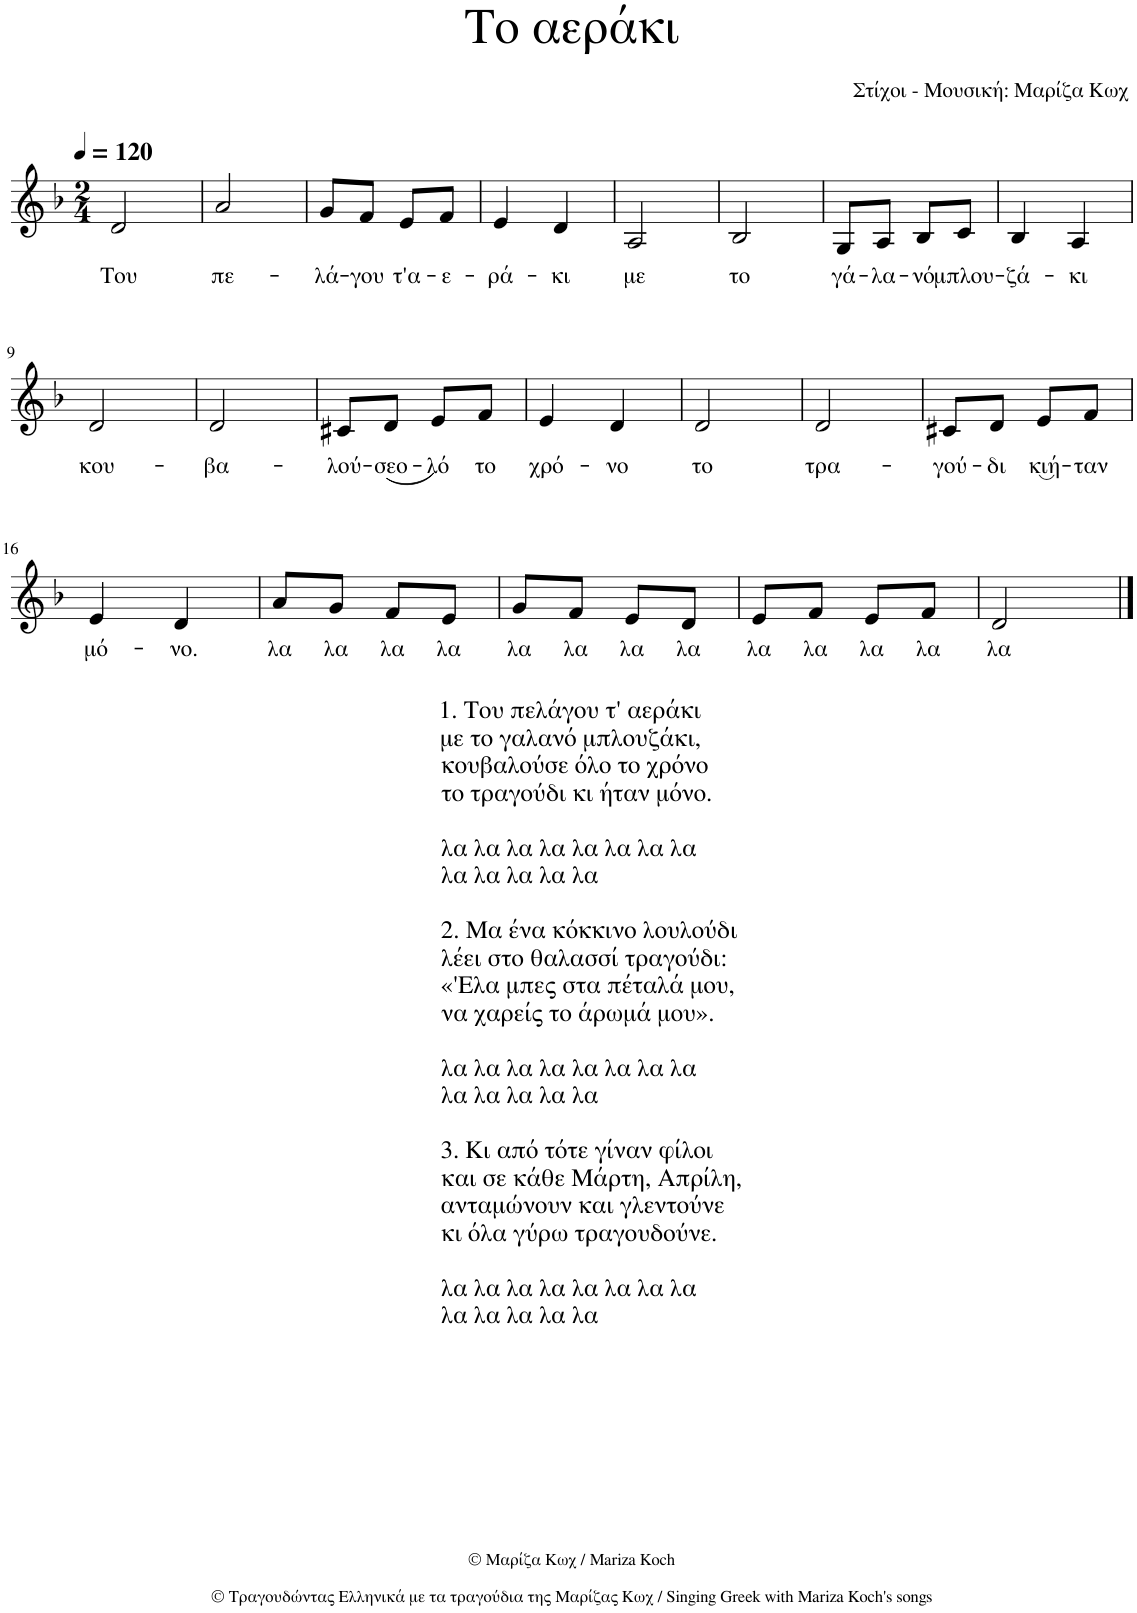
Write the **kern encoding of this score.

**kern	**text
*part1	*part1
*staff1	*staff1
*I"Piano	*
*I'Pno.	*
*clefG2	*
*k[b-]	*
*M2/4	*
*MM120	*
=1	=1
!	!LO:LY:b
2d/	Του
=2	=2
!	!LO:LY:b
2a/	πε-
=3	=3
!	!LO:LY:b
8g/L	-λά-
!	!LO:LY:b
8f/J	-γου
!	!LO:LY:b
8e/L	τ'α-
!	!LO:LY:b
8f/J	-ε-
=4	=4
!	!LO:LY:b
4e/	-ρά-
!	!LO:LY:b
4d/	-κι
=5	=5
!	!LO:LY:b
2A/	με
=6	=6
!	!LO:LY:b
2B-/	το
=7	=7
!	!LO:LY:b
8G/L	γά-
!	!LO:LY:b
8A/J	-λα-
!	!LO:LY:b
8B-/L	-νό
!	!LO:LY:b
8c/J	μπλου-
=8	=8
!	!LO:LY:b
4B-/	-ζά-
!	!LO:LY:b
4A/	-κι
!!LO:LB:g=z
=9	=9
!	!LO:LY:b
2d/	κου-
=10	=10
!	!LO:LY:b
2d/	-βα-
=11	=11
!	!LO:LY:b
8c#X/L	-λού-
!	!LO:LY:b
(8d/J	-σεο-
!	!LO:LY:b
8e/L)	-λό
!	!LO:LY:b
8f/J	το
=12	=12
!	!LO:LY:b
4e/	χρό-
!	!LO:LY:b
4d/	-νο
=13	=13
!	!LO:LY:b
2d/	το
=14	=14
!	!LO:LY:b
2d/	τρα-
=15	=15
!	!LO:LY:b
8c#X/L	-γού-
!	!LO:LY:b
8d/J	-δι
!	!LO:LY:b
8e/L	κιή-
!	!LO:LY:b
8f/J	-ταν
!!LO:LB:g=z
=16	=16
!LO:TX:b:t=1. Του πελάγου τ' αεράκι	!
!LO:TX:b:t=με το γαλανό μπλουζάκι,	!
!LO:TX:b:t=κουβαλούσε όλο το χρόνο	!
!LO:TX:b:t=το τραγούδι κι ήταν μόνο.	!
!LO:TX:b:t=λα λα λα λα λα λα λα λα	!
!LO:TX:b:t=λα λα λα λα λα	!
!LO:TX:b:t=2. Μα ένα κόκκινο λουλούδι	!
!LO:TX:b:t=λέει στο θαλασσί τραγούδι&colon;	!
!LO:TX:b:t=«'Ελα μπες στα πέταλά μου,	!
!LO:TX:b:t=να χαρείς το άρωμά μου».	!
!LO:TX:b:t=λα λα λα λα λα λα λα λα	!
!LO:TX:b:t=λα λα λα λα λα	!
!LO:TX:b:t=3. Κι από τότε γίναν φίλοι	!
!LO:TX:b:t=και σε κάθε Μάρτη, Απρίλη,	!
!LO:TX:b:t=ανταμώνουν και γλεντούνε	!
!LO:TX:b:t=κι όλα γύρω τραγουδούνε.	!
!LO:TX:b:t=λα λα λα λα λα λα λα λα	!
!LO:TX:b:t=λα λα λα λα λα	!
!	!LO:LY:b
4e/	μό-
!	!LO:LY:b
4d/	-νο.
=17	=17
!	!LO:LY:b
8a/L	λα
!	!LO:LY:b
8g/J	λα
!	!LO:LY:b
8f/L	λα
!	!LO:LY:b
8e/J	λα
=18	=18
!	!LO:LY:b
8g/L	λα
!	!LO:LY:b
8f/J	λα
!	!LO:LY:b
8e/L	λα
!	!LO:LY:b
8d/J	λα
=19	=19
!	!LO:LY:b
8e/L	λα
!	!LO:LY:b
8f/J	λα
!	!LO:LY:b
8e/L	λα
!	!LO:LY:b
8f/J	λα
=20	=20
!	!LO:LY:b
2d/	λα
==	==
*-	*-
